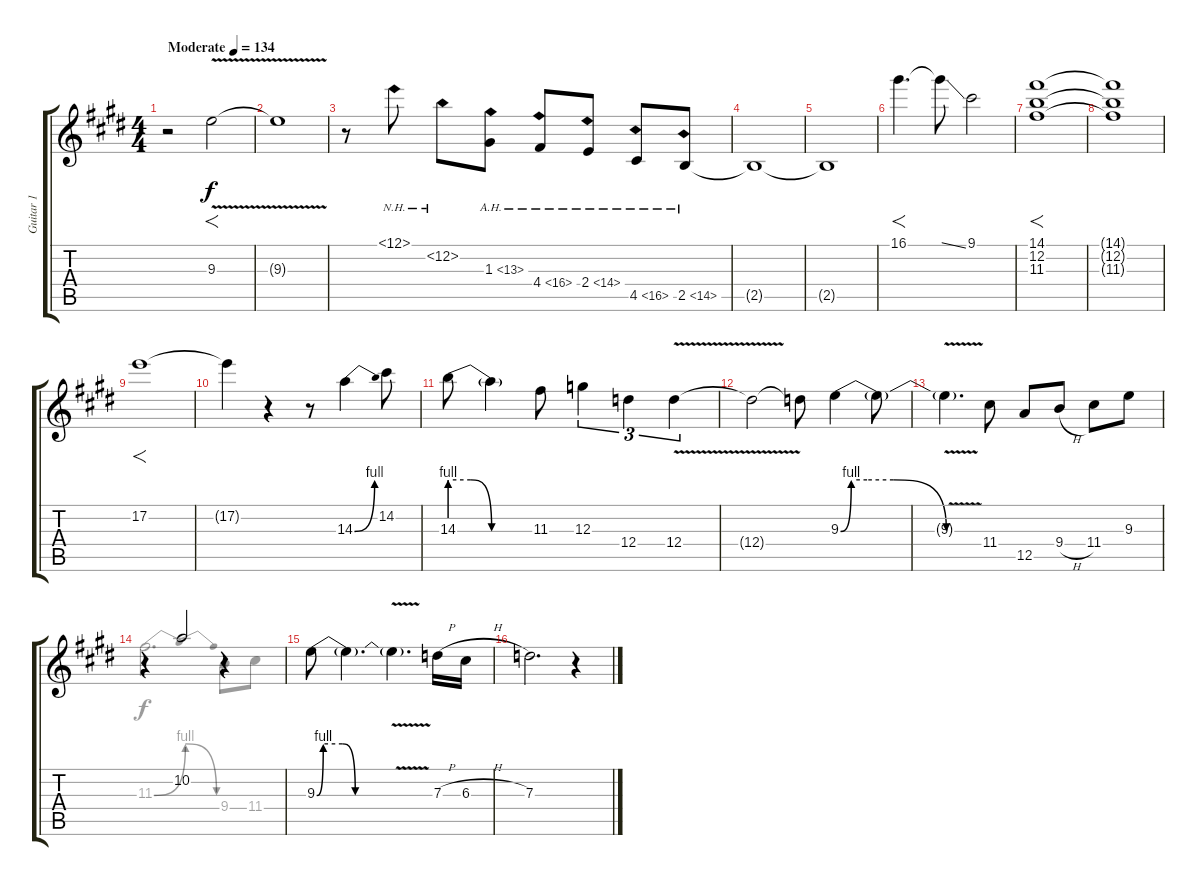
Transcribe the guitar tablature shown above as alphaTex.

\track ("Guitar 1" "Guitar 1") {instrument overdrivenguitar}
\staff {score tabs}
\tuning (E4 B3 G3 D3 A2 E2) {hide}
\voice
\ts (4 4)
\tempo (134 "Moderate")
\clef g2
\ks e
r.2{dy f instrument overdrivenguitar} 9.3{v}.2{f} |
9.3{t}.1 |
r.8 12.1{nh}.8 12.2{nh}.8 1.3{ah 12}.8 4.4{ah 12}.8 2.4{ah 12}.8 4.5{ah 12}.8 2.5{ah 12}.8 |
2.5{t}.1 |
2.5{t}.1 |
16.1.4{f d} 16.1{ss t}.8 9.1.2 |
(14.1 12.2 11.3).1{f} |
(14.1{t} 12.2{t} 11.3{t}).1 |
17.2.1{f} |
17.2{t}.4 r.4 r.8 14.3{be (bend 0 0 60 4)}.4 14.2.8 |
14.3{be (custom 0 4 15 4 30 0 60 0)}.8 14.3{t}.4 11.3.8 12.3.4{tu (3 2)} 12.4.4{tu (3 2)} 12.4{v}.4{tu (3 2)} |
12.4{t}.2 12.4{t}.8 9.3{be (custom 0 0 6 4 15 4 30 4 60 0)}.4 9.3{t}.8 |
9.3{v t}.4{d} 11.4.8 12.5.8 9.4{h}.8 11.4.8 9.3.8 |
r.4 10.2.2 r.4 |
9.3{be (custom 0 0 5 4 20 4 30 0 60 0)}.8 9.3{t}.4{d} 9.3{v t}.4{d} 7.3{h}.16 6.3{h}.16 |
7.3.2{d} r.4
\voice
\clef g2
\ottava regular
\simile none
\ks e
|
|
|
|
|
|
|
|
|
|
|
|
|
11.3{be (bendrelease 0 0 10 4 30 4 60 0)}.2{d} 9.4.8 11.4.8 |
|
